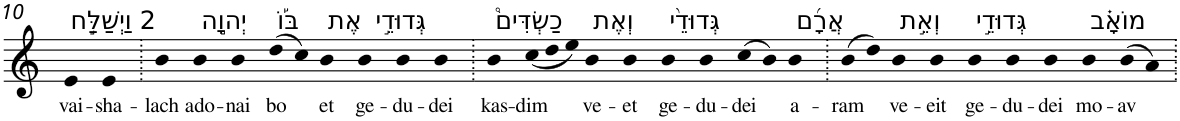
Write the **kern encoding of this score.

**kern	**text
*part1	*part1
*staff1	*staff1
*I"Piano	*
*I'Pno	*
!!LO:PB:g=z
*clefG2	*
*k[]	*
=10	=10
!LO:TX:a:t=2 וַיְשַׁלַּ֣ח	!
!	!LO:LY:b
4e	vai-
!	!LO:LY:b
4e	-sha-
=11.	=11.
!	!LO:LY:b
4b	-lach
!LO:TX:a:t=יְהוָ֣ה	!
!	!LO:LY:b
4b	ado-
!	!LO:LY:b
4b	-nai
!LO:TX:a:t=בּ֡וֹ	!
!	!LO:LY:b
(>8dd	bo
8cc)	.
!LO:TX:a:t=אֶת	!
!	!LO:LY:b
4b	et
!LO:TX:a:t=גְּדוּדֵ֣י	!
!	!LO:LY:b
4b	ge-
!	!LO:LY:b
4b	-du-
!	!LO:LY:b
4b	-dei
=12.	=12.
!LO:TX:a:t=כַשְׂדִּים֩	!
!	!LO:LY:b
4b	kas-
*Xtuplet	*
!	!LO:LY:b
(<12cc	-dim
12dd	.
12ee)	.
!LO:TX:a:t=וְאֶת	!
!	!LO:LY:b
4b	ve-
!	!LO:LY:b
4b	-et
!LO:TX:a:t=גְּדוּדֵ֨י	!
!	!LO:LY:b
4b	ge-
!	!LO:LY:b
4b	-du-
!	!LO:LY:b
(>8cc	-dei
8b)	.
!LO:TX:a:t=אֲרָ֜ם	!
!	!LO:LY:b
4b	a-
=13.	=13.
!	!LO:LY:b
(>8b	-ram
8dd)	.
!LO:TX:a:t=וְאֵ֣ת	!
!	!LO:LY:b
4b	ve-
!	!LO:LY:b
4b	-eit
!LO:TX:a:t=גְּדוּדֵ֣י	!
!	!LO:LY:b
4b	ge-
!	!LO:LY:b
4b	-du-
!	!LO:LY:b
4b	-dei
!LO:TX:a:t=מוֹאָ֗ב	!
!	!LO:LY:b
4b	mo-
!	!LO:LY:b
(>8b	-av
8a)	.
=.	=.
*-	*-
